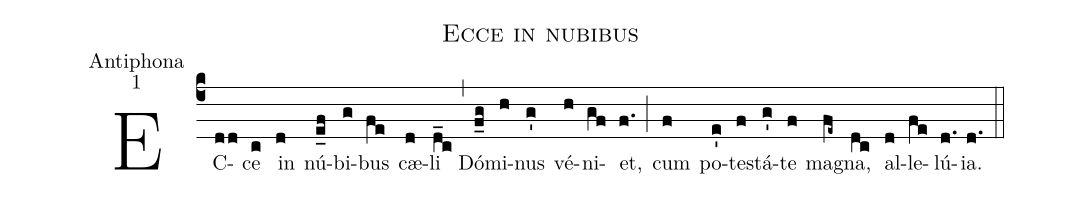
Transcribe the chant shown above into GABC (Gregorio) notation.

name:Ecce in nubibus;
office-part:Antiphona;
mode:1;
%%
(c4) EC(dd)ce(c) in(d) nú(e_f)bi(g)bus(fe) c<sp>ae</sp>(d)li(d_c) (,) Dó(f_g)mi(h)nus(g') vé(h)ni(gf)et,(f.) (;) cum(f) po(e')te(f)stá(g')te(f) ma(fe~)gna,(dc) al(d)le(fe)lú(d.)ia.(d.) (::)
